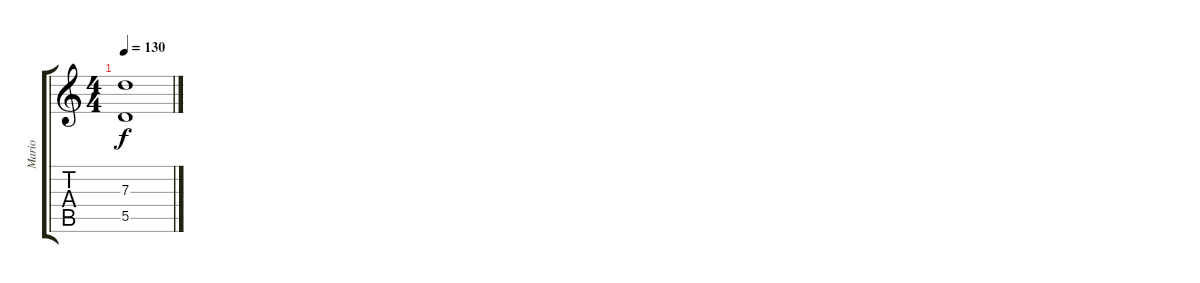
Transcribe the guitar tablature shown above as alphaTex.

\track ("Mario" "Mario") {instrument distortionguitar}
\staff {score tabs}
\tuning (E4 B3 G3 D3 A2 E2) {hide}
\ts (4 4)
\tempo 130
\clef g2
\ks c
(7.3{t} 5.5{t}).1{dy f}
